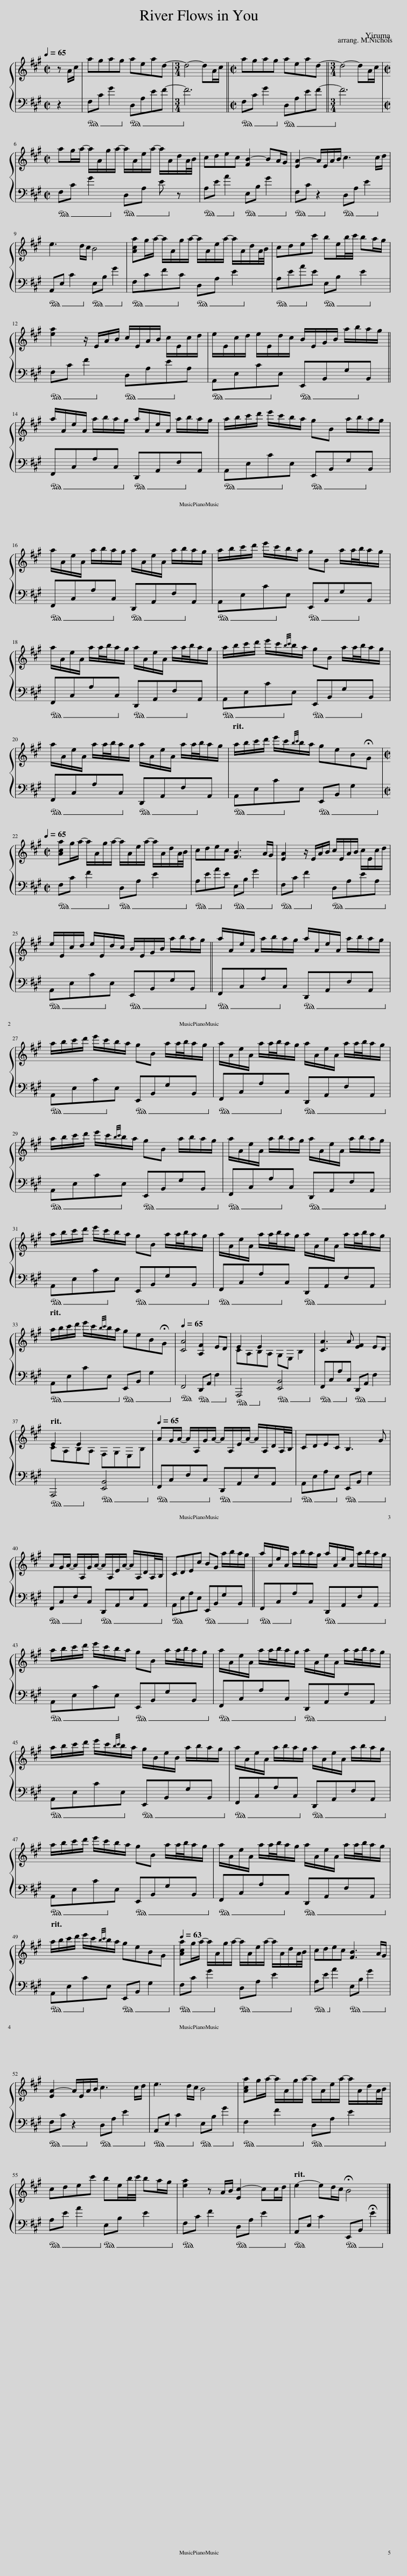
X:1
%%score { ( 1 3 ) | 2 }
L:1/8
Q:1/4=65
M:2/2
I:linebreak $
K:A
V:1 treble
V:3 treble
V:2 bass
V:1
 z A/c/ | agag aead- |[M:3/4] d4- dA/c/ ||[M:2/2] agag aead- ||[M:3/4] d4- dA/c/ |$ %5
[M:2/2] ag/a/- a/A/g/a/- a/A/e/a/- a/A/d/A/4B/4 | cdec [FB-]2 BA/G/ | [EA-]2 A/E/A/B/ c3 c/d/ |$ e3 d/c/ B4 | [Aca]g/a/- a/A/g/a/- a/A/e/a/- a/A/d/A/4B/4 | %10
 cdec' be/b/4c'/4 ba/g/ |$ [ea]2 z/ E/A/B/ c/E/A/B/ c/E/c/d/ | e/E/c/d/ e/E/d/c/ B/E/G/B/ a/b/a/g/ ||$ a/A/e/A/ a/b/a/g/ a/A/e/A/ a/b/a/g/ | a/b/c'/d'/ e'/c'/b/a/ gB a/b/a/g/ |$ %15
 a/A/e/A/ a/b/a/g/ a/A/e/A/ a/b/a/g/ | a/b/c'/d'/ e'/c'/b/a/ gB a/a/4b/4a/g/ |$ a/A/e/A/ a/a/4b/4a/g/ a/A/e/A/ a/a/4b/4a/g/ | a/b/c'/d'/ e'/c'/{bc'}b/a/ gB a/a/4b/4a/g/ |$ a/A/e/A/ a/a/4b/4a/g/ a/A/e/A/ a/a/4b/4a/g/ | %20
 a/b/c'/d'/ e'/c'/{bc'}b/a/ geB!fermata!G |$[M:2/2][Q:1/4=65] [Aca]g/a/- a/A/g/a/- a/A/e/a/- a/A/d/A/4B/4 | cdec [FB]3 A/G/ | [EA]2 z/ E/A/B/ c/E/A/B/ c/E/c/d/ |$ e/E/c/d/ e/E/d/c/ B/E/G/B/ a/b/a/g/ || %25
 a/A/e/A/ a/b/a/g/ a/A/e/A/ a/b/a/g/ |$ a/b/c'/d'/ e'/c'/b/a/ gB a/a/4b/4a/g/ | a/A/e/A/ a/a/4b/4a/g/ a/A/e/A/ a/a/4b/4a/g/ |$ a/b/c'/d'/ e'/c'/{bc'}b/a/ gB a/b/a/g/ | a/A/e/A/ a/b/a/g/ a/A/e/A/ a/b/a/g/ |$ %30
 a/b/c'/d'/ e'/c'/b/a/ gB a/a/4b/4a/g/ | a/A/e/A/ a/a/4b/4a/g/ a/A/e/A/ a/a/4b/4a/g/ |$ a/b/c'/d'/ e'/c'/{bc'}b/a/ geB!fermata!G |[Q:1/4=65] [CA]4 [A,F]2 ED | E2 E2 G,E, B,2 | %35
 [CA]3 A [EF]2 ED |$ E2 E2 F,G,E,B, |[Q:1/4=65] AG/A/- A/A,/G/A/- A/A,/E/A/- A/A,/D/A,/4B,/4 | CDEC B,3 G |$ AG/A/- A/A,/G/A/- A/A,/E/A/- A/A,/D/A,/4B,/4 | %40
 CDEc BG a/b/a/g/ || a/A/e/A/ a/b/a/g/ a/A/e/A/ a/b/a/g/ |$ a/b/c'/d'/ e'/c'/b/a/ gB a/a/4b/4a/g/ | a/A/e/A/ a/a/4b/4a/g/ a/A/e/A/ a/a/4b/4a/g/ |$ a/b/c'/d'/ e'/c'/{bc'}b/a/ g/B/e/B/ a/b/a/g/ | %45
 a/A/e/A/ a/b/a/g/ a/A/e/A/ a/b/a/g/ |$ a/b/c'/d'/ e'/c'/b/a/ gB a/a/4b/4a/g/ | a/A/e/A/ a/a/4b/4a/g/ a/A/e/A/ a/a/4b/4a/g/ |$ a/b/c'/d'/ e'/c'/{bc'}b/a/ geBG |[Q:1/4=63] [Aca]g/a/- a/A/g/a/- a/A/e/a/- a/A/d/A/4B/4 | %50
 cdec [FB]3 A/G/ |$ [EA-]2 A/E/A/B/ c3 c/d/ | e3 d/c/ B4 | [Aca]g/a/- a/A/g/a/- a/A/e/a/- a/A/d/A/4B/4 |$ cdec' be/b/4c'/4 ba/g/ | %55
 [ea]2 z A/B/ [Ec-]2 cc/d/ | e2- ed/c/ !fermata!B4 |] %57
V:2
 z2 |!ped! F,C G2!ped! D,A,EF-!ped-up! |[M:3/4] F6 ||[M:2/2]!ped! F,C G2!ped! D,A,EF-!ped-up! ||[M:3/4] F6 |$ %5
[M:2/2]!ped! F,C G2!ped! D,A, E z!ped-up! |!ped! A,E A2!ped! E,B, G2!ped-up! |!ped! F,C z2!ped! D,A, E2!ped-up! |$!ped! A,,E, C2!ped! E,B, G2!ped-up! |!ped! F,CFC!ped! D,A, E2!ped-up! | %10
!ped! A,EAE!ped! E,B, E2!ped-up! |$!ped! F,C F2!ped! D,A,EA,!ped-up! |!ped! A,,E,CE,!ped! E,,B,,G,B,,!ped-up! ||$!ped! F,,C,A,C,!ped! D,,A,,F,A,,!ped-up! |!ped! A,,E,CE,!ped! E,,B,,G,B,,!ped-up! |$ %15
!ped! F,,C,A,C,!ped! D,,A,,F,A,,!ped-up! |!ped! A,,E,CE,!ped! E,,B,,G,B,,!ped-up! |$!ped! F,,C,A,C,!ped! D,,A,,F,A,,!ped-up! |!ped! A,,E,CE,!ped! E,,B,,G,B,,!ped-up! |$!ped! F,,C,A,C,!ped! D,,A,,F,A,,!ped-up! | %20
!ped! A,,E,CE,!ped! E,,B,, G,2!ped-up! |$[M:2/2]!ped! F,C F2!ped! D,A, E2!ped-up! |!ped! A,EAE!ped! E,B, G2!ped-up! |!ped! F,C F2!ped! D,A,EA,!ped-up! |$!ped! A,,E,CE,!ped! E,,B,,G,B,,!ped-up! || %25
!ped! F,,C,A,C,!ped! D,,A,,F,A,,!ped-up! |$!ped! A,,E,CE,!ped! E,,B,,G,B,,!ped-up! |!ped! F,,C,A,C,!ped! D,,A,,F,A,,!ped-up! |$!ped! A,,E,CE,!ped! E,,B,,G,B,,!ped-up! |!ped! F,,C,A,C,!ped! D,,A,,F,A,,!ped-up! |$ %30
!ped! A,,E,CE,!ped! E,,B,,G,B,,!ped-up! |!ped! F,,C,A,C,!ped! D,,A,,F,A,,!ped-up! |$!ped! A,,E,CE,!ped! E,,B,, G,2!ped-up! |!ped! F,,4!ped! D,,A,, F,2!ped-up! |!ped! A,,,4!ped! [E,,B,,]4!ped-up! | %35
!ped! F,,C,A,C,!ped! D,,A,, F,2!ped-up! |$!ped! A,,,4!ped! [E,,B,,]4!ped-up! |!ped! F,,C,F,C,!ped! D,,A,,E,A,,!ped-up! |!ped! A,,E,A,E,!ped! E,,B,, G,2!ped-up! |$!ped! F,,C,F,C,!ped! D,,A,,E,A,,!ped-up! | %40
!ped! A,,E,A,E,!ped! E,,B,,G,B,,!ped-up! ||!ped! F,,C,A,C,!ped! D,,A,,F,A,,!ped-up! |$!ped! A,,E,CE,!ped! E,,B,,G,B,,!ped-up! |!ped! F,,C,A,C,!ped! D,,A,,F,A,,!ped-up! |$!ped! A,,E,CE,!ped! E,,B,,G,B,,!ped-up! | %45
!ped! F,,C,A,C,!ped! D,,A,,F,A,,!ped-up! |$!ped! A,,E,CE,!ped! E,,B,,G,B,,!ped-up! |!ped! F,,C,A,C,!ped! D,,A,,F,A,,!ped-up! |$!ped! A,,E,CE,!ped! E,,B,, G,2!ped-up! |!ped! F,C G2!ped! D,A, E2!ped-up! | %50
!ped! A,E A2!ped! E,B, G2!ped-up! |$!ped! F,C z2!ped! D,A, E2!ped-up! |!ped! A,,E, C2!ped! E,B, G2!ped-up! |!ped! F,2 F2!ped! D,A, E2!ped-up! |$!ped! A,E A2!ped! E,B, E2!ped-up! | %55
!ped! F,C F2!ped! D,A, E2!ped-up! |!ped! A,,E, C2!ped! E,,B,, !fermata!E2!ped-up! |] %57
V:3
 x2 | x8 |[M:3/4] x6 ||[M:2/2] x8 ||[M:3/4] x6 |$ %5
[M:2/2] x8 | x8 | x8 |$ x8 | x8 | %10
 x8 |$ x8 | x8 ||$ x8 | x8 |$ %15
 x8 | x8 |$ x8 | x8 |$ x8 | %20
 x8 |$[M:2/2] x8 | x8 | x8 |$ x8 || %25
 x8 |$ x8 | x8 |$ x8 | x8 |$ %30
 x8 | x8 |$ x8 | x8 | CA,B,A, x4 | %35
 x8 |$ CA,B,A, x4 | x8 | x8 |$ x8 | %40
 x8 || x8 |$ x8 | x8 |$ x8 | %45
 x8 |$ x8 | x8 |$ x8 | x8 | %50
 x8 |$ x8 | x8 | x8 |$ x8 | %55
 x8 | x8 |] %57
